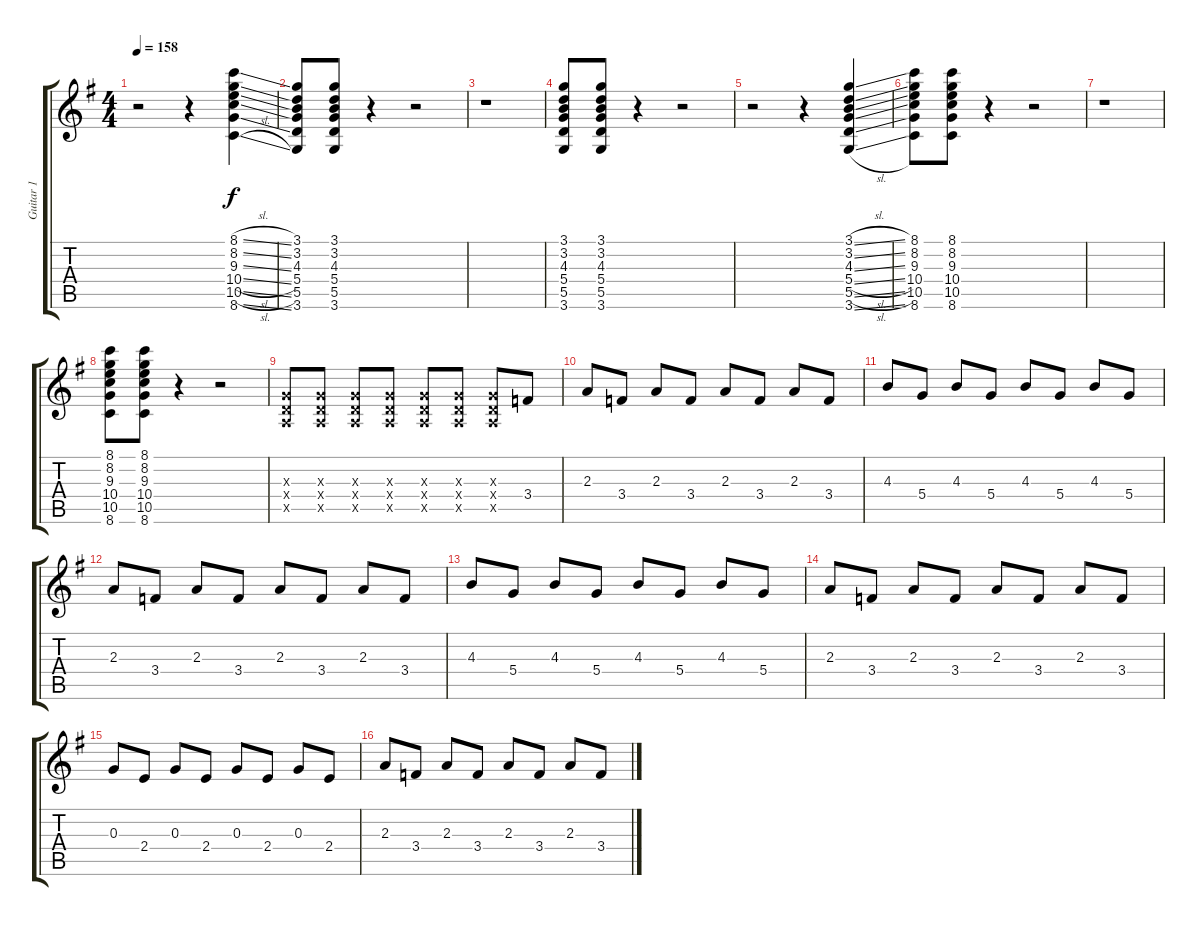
\track ("Guitar 1" "Guitar 1") {instrument electricguitarclean}
\staff {score tabs}
\tuning (E4 B3 G3 D3 A2 E2) {hide}
\ts (4 4)
\tempo 158
\clef g2
\ks g
r.2{dy f} r.4 (8.1{sl} 8.2{sl} 9.3{sl} 10.4{sl} 10.5{sl} 8.6{sl}).4 |
(3.1 3.2 4.3 5.4 5.5 3.6).8 (3.1 3.2 4.3 5.4 5.5 3.6).8 r.4 r.2 |
r.1 |
(3.1 3.2 4.3 5.4 5.5 3.6).8 (3.1 3.2 4.3 5.4 5.5 3.6).8 r.4 r.2 |
r.2 r.4 (3.1{sl} 3.2{sl} 4.3{sl} 5.4{sl} 5.5{sl} 3.6{sl}).4 |
(8.1 8.2 9.3 10.4 10.5 8.6).8 (8.1 8.2 9.3 10.4 10.5 8.6).8 r.4 r.2 |
r.1 |
(8.1 8.2 9.3 10.4 10.5 8.6).8 (8.1 8.2 9.3 10.4 10.5 8.6).8 r.4 r.2 |
(0.3{x} 0.4{x} 0.5{x}).8 (0.3{x} 0.4{x} 0.5{x}).8 (0.3{x} 0.4{x} 0.5{x}).8 (0.3{x} 0.4{x} 0.5{x}).8 (0.3{x} 0.4{x} 0.5{x}).8 (0.3{x} 0.4{x} 0.5{x}).8 (0.3{x} 0.4{x} 0.5{x}).8 3.4.8 |
2.3.8 3.4.8 2.3.8 3.4.8 2.3.8 3.4.8 2.3.8 3.4.8 |
4.3.8 5.4.8 4.3.8 5.4.8 4.3.8 5.4.8 4.3.8 5.4.8 |
2.3.8 3.4.8 2.3.8 3.4.8 2.3.8 3.4.8 2.3.8 3.4.8 |
4.3.8 5.4.8 4.3.8 5.4.8 4.3.8 5.4.8 4.3.8 5.4.8 |
2.3.8 3.4.8 2.3.8 3.4.8 2.3.8 3.4.8 2.3.8 3.4.8 |
0.3.8 2.4.8 0.3.8 2.4.8 0.3.8 2.4.8 0.3.8 2.4.8 |
2.3.8 3.4.8 2.3.8 3.4.8 2.3.8 3.4.8 2.3.8 3.4.8
